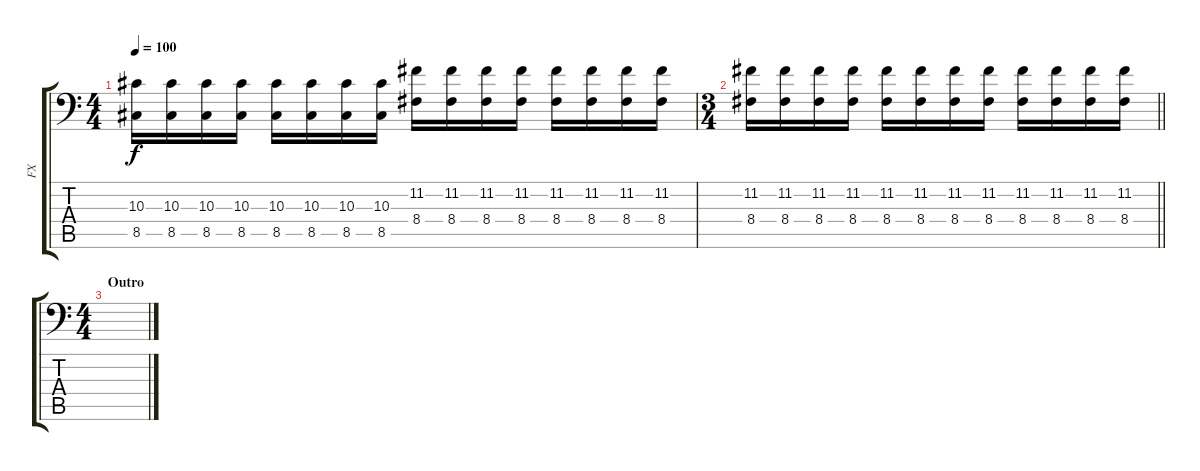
\track ("FX" "FX") {instrument lead2sawtooth}
\staff {score tabs}
\tuning (C4 G3 Eb3 Bb2 F2 Bb1) {hide}
\ts (4 4)
\tempo 100
\clef f4
\ks c
(10.3 8.5).16{dy f} (10.3 8.5).16 (10.3 8.5).16 (10.3 8.5).16 (10.3 8.5).16 (10.3 8.5).16 (10.3 8.5).16 (10.3 8.5).16 (11.2 8.4).16 (11.2 8.4).16 (11.2 8.4).16 (11.2 8.4).16 (11.2 8.4).16 (11.2 8.4).16 (11.2 8.4).16 (11.2 8.4).16 |
\ts (3 4)
\barLineRight lightlight
(11.2 8.4).16 (11.2 8.4).16 (11.2 8.4).16 (11.2 8.4).16 (11.2 8.4).16 (11.2 8.4).16 (11.2 8.4).16 (11.2 8.4).16 (11.2 8.4).16 (11.2 8.4).16 (11.2 8.4).16 (11.2 8.4).16 |
\ts (4 4)
\section ("" "Outro")
